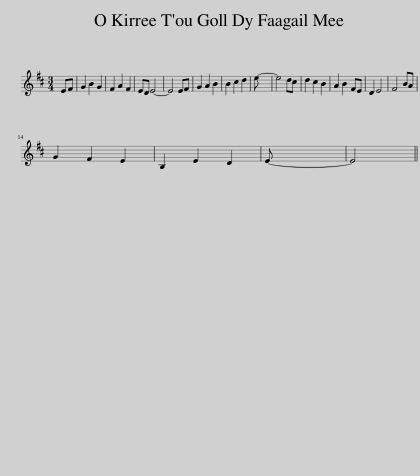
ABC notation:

X:1
L:1/8
M:3/4
I:linebreak $
K:D
V:1 treble
V:1
 EF | G2 B2 G2 | F2 A2 F2 | ED E4- | E4 EF | %5
 G2 A2 B2 | B2 c2 d2 | e- x4 | e4 dc | d2 c2 B2 | %10
 A2 B2 FE | D2 E4 | F4 BA |$ G2 F2 E2 | B,2 E2 D2 | %15
 E- x4 | E4 || %17
